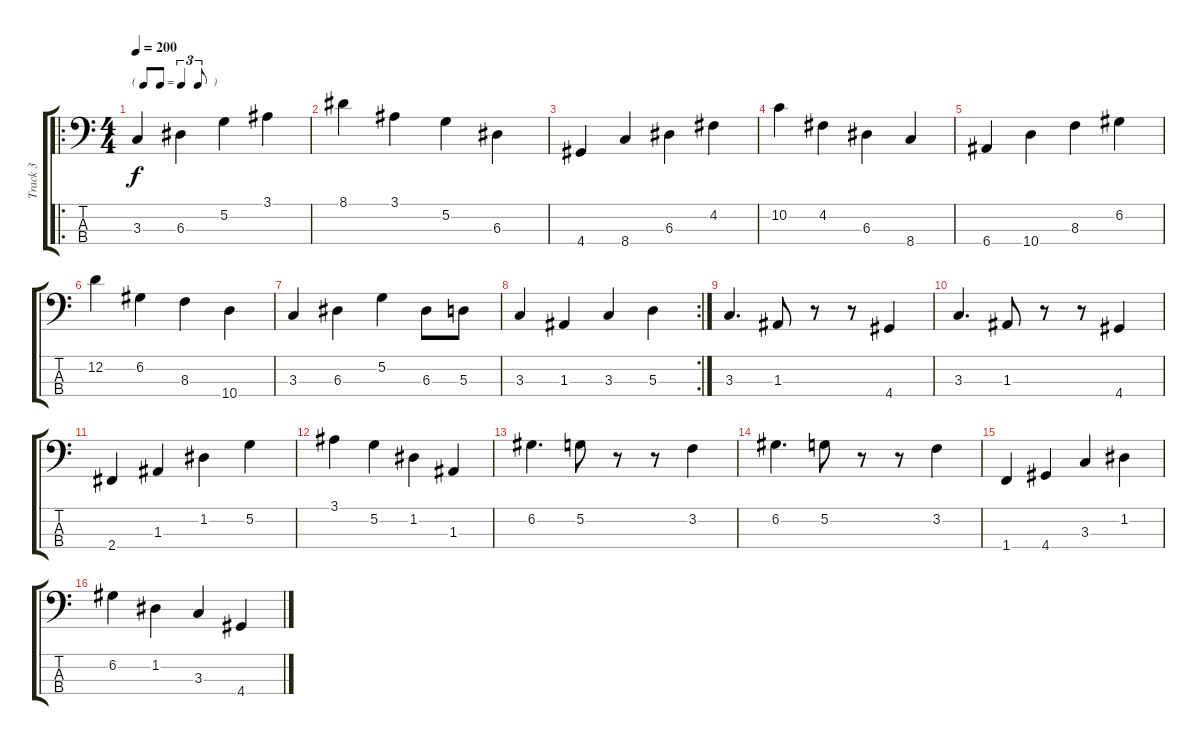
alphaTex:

\track ("Track 3" "Track 3") {instrument electricbassfinger}
\staff {score tabs}
\tuning (G2 D2 A1 E1) {hide}
\ro
\ts (4 4)
\tf triplet8th
\tempo 200
\clef f4
\ks c
3.3.4{dy f} 6.3.4 5.2.4 3.1.4 |
8.1.4 3.1.4 5.2.4 6.3.4 |
4.4.4 8.4.4 6.3.4 4.2.4 |
10.2.4 4.2.4 6.3.4 8.4.4 |
6.4.4 10.4.4 8.3.4 6.2.4 |
12.2.4 6.2.4 8.3.4 10.4.4 |
3.3.4 6.3.4 5.2.4 6.3.8 5.3.8 |
\rc 2
3.3.4 1.3.4 3.3.4 5.3.4 |
3.3.4{d} 1.3.8 r.8 r.8 4.4.4 |
3.3.4{d} 1.3.8 r.8 r.8 4.4.4 |
2.4.4 1.3.4 1.2.4 5.2.4 |
3.1.4 5.2.4 1.2.4 1.3.4 |
6.2.4{d} 5.2.8 r.8 r.8 3.2.4 |
6.2.4{d} 5.2.8 r.8 r.8 3.2.4 |
1.4.4 4.4.4 3.3.4 1.2.4 |
6.2.4 1.2.4 3.3.4 4.4.4
